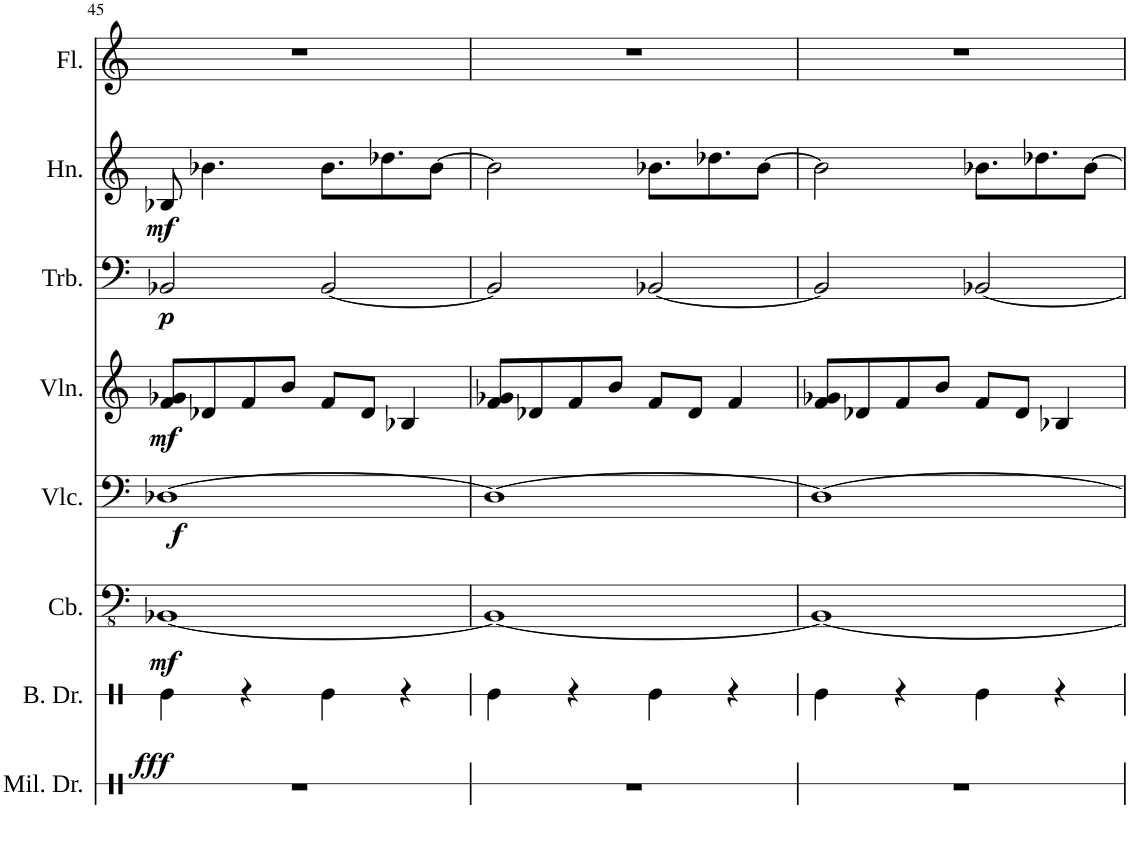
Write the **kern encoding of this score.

**kern	**kern	**dynam	**kern	**dynam	**kern	**dynam	**kern	**dynam	**kern	**dynam	**kern	**dynam	**kern
*part8	*part7	*part7	*part6	*part6	*part5	*part5	*part4	*part4	*part3	*part3	*part2	*part2	*part1
*staff8	*staff7	*staff7	*staff6	*staff6	*staff5	*staff5	*staff4	*staff4	*staff3	*staff3	*staff2	*staff2	*staff1
*I"Military Drum	*I"Bass Drum	*	*I"Double Bass	*	*I"Violoncello	*	*I"Violin	*	*I"Trombone	*	*I"Horn	*	*I"Flute
*I'Mil. Dr.	*I'B. Dr.	*	*	*	*I'Vlc.	*	*I'Vln.	*	*I'Trb.	*	*I'Hn.	*	*I'Fl.
!!LO:PB:g=z
*clefX	*clefX	*	*clefFv4	*	*clefF4	*	*clefG2	*	*clefF4	*	*clefG2	*	*clefG2
*	*	*	*ITrd7c12	*	*	*	*	*	*	*	*ITrd4c7	*	*
*k[]	*k[]	*	*k[]	*	*k[]	*	*k[]	*	*k[]	*	*k[]	*	*k[]
*M4/4	*M4/4	*	*M4/4	*	*M4/4	*	*M4/4	*	*M4/4	*	*M4/4	*	*M4/4
=45	=45	=45	=45	=45	=45	=45	=45	=45	=45	=45	=45	=45	=45
!	!	!LO:DY:b	!	!LO:DY:b	!	!LO:DY:b	!	!LO:DY:b	!	!LO:DY:b	!	!LO:DY:b	!
1r	4Re\	fff	[1BBB-X	mf	[1D-X	f	8f/ 8g-X/L	mf	2BB-X/	p	8B-X/	mf	1r
.	.	.	.	.	.	.	8d-X/	.	.	.	4.b-X\	.	.
.	4r	.	.	.	.	.	8f/	.	.	.	.	.	.
.	.	.	.	.	.	.	8b/J	.	.	.	.	.	.
.	4Re\	.	.	.	.	.	8f/L	.	[2BB-/	.	8.b-\L	.	.
.	.	.	.	.	.	.	8d-/J	.	.	.	.	.	.
.	.	.	.	.	.	.	.	.	.	.	8.dd-X\	.	.
.	4r	.	.	.	.	.	4B-X/	.	.	.	.	.	.
.	.	.	.	.	.	.	.	.	.	.	[8b-\J	.	.
=46	=46	=46	=46	=46	=46	=46	=46	=46	=46	=46	=46	=46	=46
1r	4Re\	.	1BBB-_	.	1D-_	.	8f/ 8g-X/L	.	2BB-/]	.	2b-\]	.	1r
.	.	.	.	.	.	.	8d-X/	.	.	.	.	.	.
.	4r	.	.	.	.	.	8f/	.	.	.	.	.	.
.	.	.	.	.	.	.	8b/J	.	.	.	.	.	.
.	4Re\	.	.	.	.	.	8f/L	.	[2BB-X/	.	8.b-X\L	.	.
.	.	.	.	.	.	.	8d-/J	.	.	.	.	.	.
.	.	.	.	.	.	.	.	.	.	.	8.dd-X\	.	.
.	4r	.	.	.	.	.	4f/	.	.	.	.	.	.
.	.	.	.	.	.	.	.	.	.	.	[8b-\J	.	.
=47	=47	=47	=47	=47	=47	=47	=47	=47	=47	=47	=47	=47	=47
1r	4Re\	.	1BBB-_	.	1D-_	.	8f/ 8g-X/L	.	2BB-/]	.	2b-\]	.	1r
.	.	.	.	.	.	.	8d-X/	.	.	.	.	.	.
.	4r	.	.	.	.	.	8f/	.	.	.	.	.	.
.	.	.	.	.	.	.	8b/J	.	.	.	.	.	.
.	4Re\	.	.	.	.	.	8f/L	.	[2BB-X/	.	8.b-X\L	.	.
.	.	.	.	.	.	.	8d-/J	.	.	.	.	.	.
.	.	.	.	.	.	.	.	.	.	.	8.dd-X\	.	.
.	4r	.	.	.	.	.	4B-X/	.	.	.	.	.	.
.	.	.	.	.	.	.	.	.	.	.	[8b-\J	.	.
=	=	=	=	=	=	=	=	=	=	=	=	=	=
*-	*-	*-	*-	*-	*-	*-	*-	*-	*-	*-	*-	*-	*-
